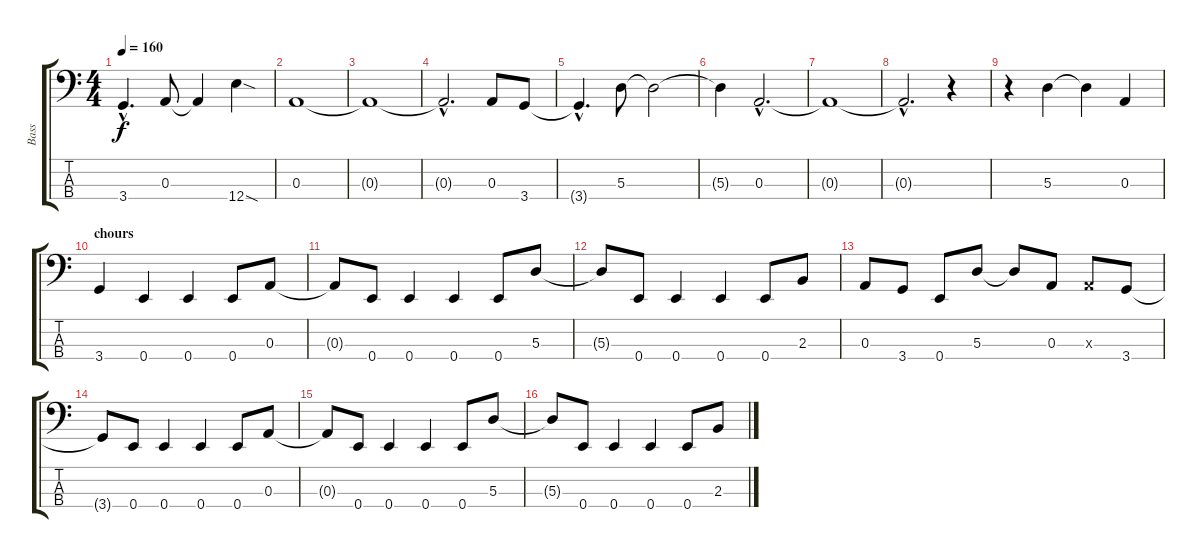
\track ("Bass" "Bass") {instrument electricbasspick}
\staff {score tabs}
\tuning (G2 D2 A1 E1) {hide}
\ts (4 4)
\tempo 160
\clef f4
\ks c
3.4{hac t}.4{d dy f} 0.3.8 0.3{t}.4 12.4{sod}.4 |
0.3.1 |
0.3{t}.1 |
0.3{hac t}.2{d} 0.3.8 3.4.8 |
3.4{hac t}.4{d} 5.3.8 5.3{t}.2 |
5.3{t}.4 0.3{hac}.2{d} |
0.3{t}.1 |
0.3{hac t}.2{d} r.4 |
r.4 5.3.4 5.3{t}.4 0.3.4 |
\section ("" "chours")
3.4.4 0.4.4 0.4.4 0.4.8 0.3.8 |
0.3{t}.8 0.4.8 0.4.4 0.4.4 0.4.8 5.3.8 |
5.3{t}.8 0.4.8 0.4.4 0.4.4 0.4.8 2.3.8 |
0.3.8 3.4.8 0.4.8 5.3.8 5.3{t}.8 0.3.8 0.3{x}.8 3.4.8 |
3.4{t}.8 0.4.8 0.4.4 0.4.4 0.4.8 0.3.8 |
0.3{t}.8 0.4.8 0.4.4 0.4.4 0.4.8 5.3.8 |
5.3{t}.8 0.4.8 0.4.4 0.4.4 0.4.8 2.3.8
